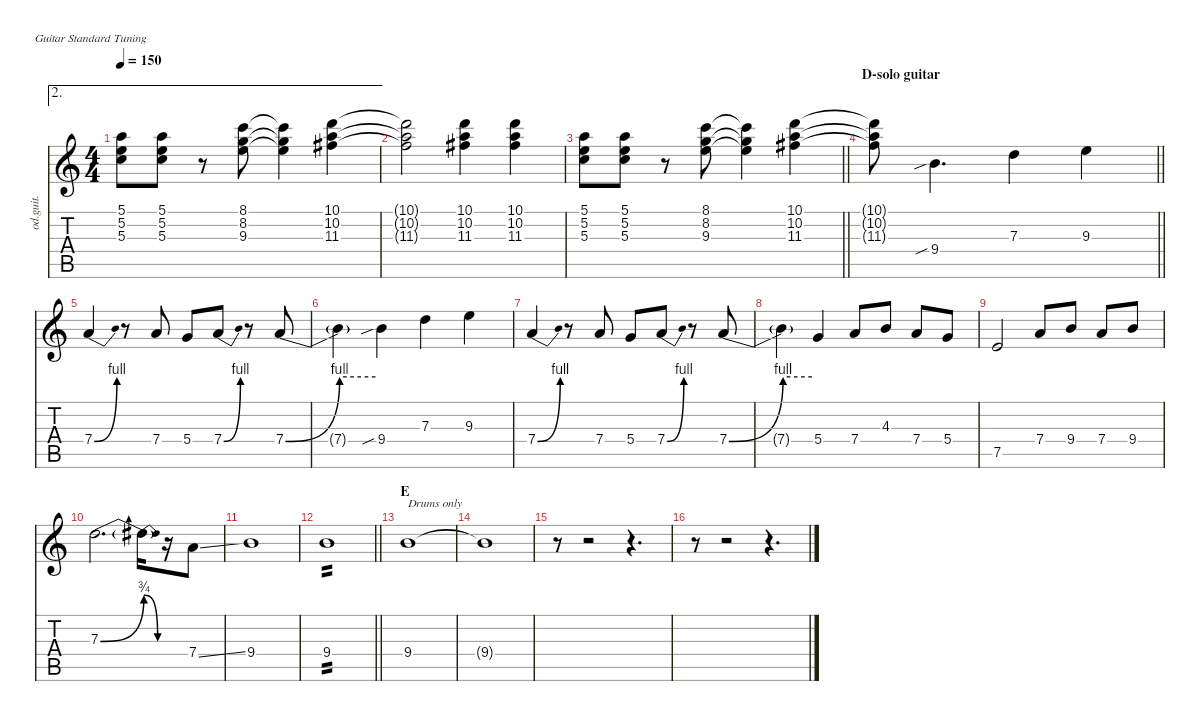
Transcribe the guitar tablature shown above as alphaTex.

\defaultSystemsLayout 4
\hideDynamics
\bracketExtendMode nobrackets
\otherSystemsTrackNameOrientation horizontal
\track ("Guitar l" "od.guit.") {instrument overdrivenguitar}
\staff {score tabs}
\tuning (E4 B3 G3 D3 A2 E2)
\ae 2
\ts (4 4)
\tempo 150
\clef g2
\ks c
(5.1 5.2 5.3).8{dy f beam Down} (5.1 5.2 5.3).8{beam Down} r.8{beam Down} (8.1 8.2 9.3).8{beam Down} (8.1{t} 8.2{t} 9.3{t}).4{beam Down} (10.1 10.2 11.3{acc #}).4{beam Down} |
(10.1{t} 10.2{t} 11.3{t acc #}).2{beam Down} (10.1 10.2 11.3{acc #}).4{beam Down} (10.1 10.2 11.3{acc #}).4{beam Down} |
\barLineRight lightlight
(5.1 5.2 5.3).8{beam Down} (5.1 5.2 5.3).8{beam Down} r.8{beam Down} (8.1 8.2 9.3).8{beam Down} (8.1{t} 8.2{t} 9.3{t}).4{beam Down} (10.1 10.2 11.3{acc #}).4{beam Down} |
\section ("" "D-solo guitar")
\barLineRight lightlight
(10.1{t} 10.2{t} 11.3{t acc #}).8{beam Down} 9.4{sib}.4{d dy fff beam Down} 7.3.4{beam Down} 9.3.4{beam Down} |
7.4{be (bend 0 0 50.0000016 4)}.4{beam Up} r.8{beam Up} 7.4.8{beam Up} 5.4.8{beam Up} 7.4{be (bend 0 0 50.0000016 4)}.8{beam Up} r.8{beam Up} 7.4{be (bend 0 0 60 4)}.8{beam Up} |
7.4{be (hold 0 4 60 4) t}.4{beam Down} 9.4{sib}.4{beam Down} 7.3.4{beam Down} 9.3.4{beam Down} |
7.4{be (bend 0 0 53.0000016 4)}.4{beam Up} r.8{beam Up} 7.4.8{beam Up} 5.4.8{beam Up} 7.4{be (bend 0 0 54.999998399999996 4)}.8{beam Up} r.8{beam Up} 7.4{be (bend 0 0 60 4)}.8{beam Up} |
7.4{be (hold 0 4 60 4) t}.4{beam Down} 5.4.4{beam Up} 7.4.8{beam Up} 4.3.8{beam Up} 7.4.8{beam Up} 5.4.8{beam Up} |
7.5.2{beam Up} 7.4.8{beam Up} 9.4.8{beam Up} 7.4.8{beam Up} 9.4.8{beam Up} |
7.3{be (bend 0 0 60 3)}.2{d beam Down} 7.3{be (release 0 3 60 0) t}.16{beam Down} r.16{beam Down} 7.4{ss}.8{dy f beam Down} |
9.4.1{dy ff beam Down} |
\barLineRight lightlight
9.4.1{tp 2 dy mf beam Down} |
\section ("" "E")
9.4.1{txt "Drums only" beam Down} |
9.4{t}.1{dy f beam Down} |
r.8{beam Down} r.2{beam Down} r.4{d beam Down} |
r.8{beam Down} r.2{beam Down} r.4{d beam Down}
